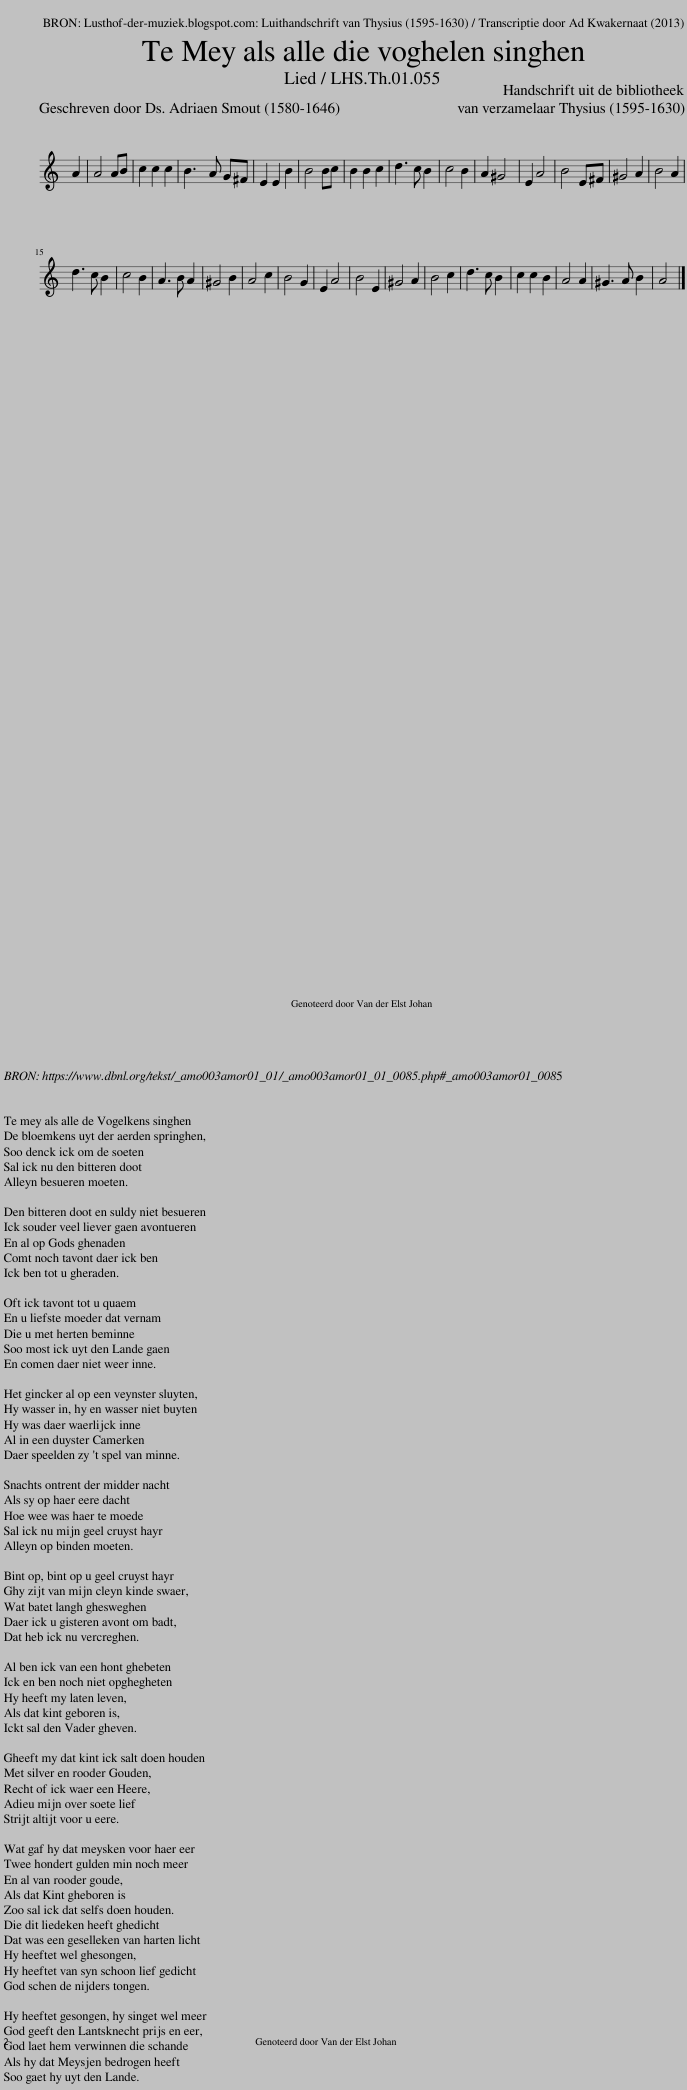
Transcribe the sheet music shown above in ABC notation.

X:1
L:1/8
M:3/4
I:linebreak $
K:C
V:1 treble
V:1
 A2 | A4 AB | c2 c2 c2 | B3 A G^F | E2 E2 B2 | %5
 B4 Bc | B2 B2 c2 | d3 c B2 | c4 B2 | A2 ^G4 | %10
 E2 A4 | B4 E^F | ^G4 A2 | B4 A2 |$ d3 c B2 | %15
 c4 B2 | A3 B A2 | ^G4 B2 | A4 c2 | B4 G2 | %20
 E2 A4 | B4 E2 | ^G4 A2 | B4 c2 | d3 c B2 | %25
 c2 c2 B2 | A4 A2 | ^G3 A B2 | A4 |] %29
